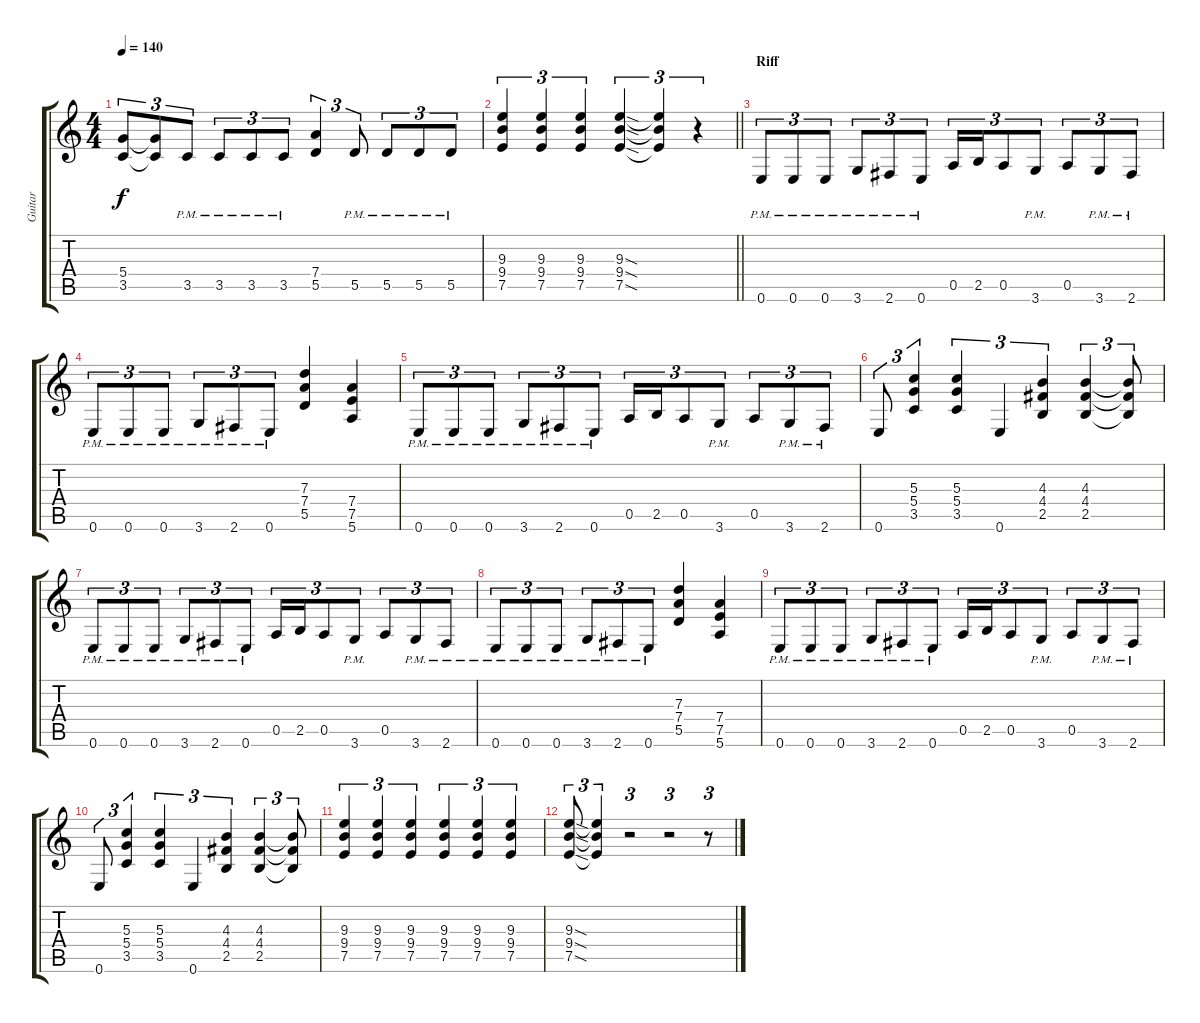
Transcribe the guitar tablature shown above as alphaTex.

\track ("Guitar" "Guitar") {instrument overdrivenguitar}
\staff {score tabs}
\tuning (E4 B3 G3 D3 A2 E2) {hide}
\ts (4 4)
\tempo 140
\clef g2
\ks c
(5.4 3.5).8{tu (3 2) dy f} (5.4{t} 3.5{t}).8{tu (3 2)} 3.5{pm}.8{tu (3 2)} 3.5{pm}.8{tu (3 2)} 3.5{pm}.8{tu (3 2)} 3.5{pm}.8{tu (3 2)} (7.4 5.5).4{tu (3 2)} 5.5{pm}.8{tu (3 2)} 5.5{pm}.8{tu (3 2)} 5.5{pm}.8{tu (3 2)} 5.5{pm}.8{tu (3 2)} |
\barLineRight lightlight
(9.3 9.4 7.5).4{tu (3 2)} (9.3 9.4 7.5).4{tu (3 2)} (9.3 9.4 7.5).4{tu (3 2)} (9.3{sod} 9.4{sod} 7.5{sod}).4{tu (3 2)} (9.3{t} 9.4{t} 7.5{t}).4{tu (3 2)} r.4{tu (3 2)} |
\section ("" "Riff")
0.6{pm}.8{tu (3 2)} 0.6{pm}.8{tu (3 2)} 0.6{pm}.8{tu (3 2)} 3.6{pm}.8{tu (3 2)} 2.6{pm}.8{tu (3 2)} 0.6{pm}.8{tu (3 2)} 0.5.16{tu (3 2)} 2.5.16{tu (3 2)} 0.5.8{tu (3 2)} 3.6{pm}.8{tu (3 2)} 0.5.8{tu (3 2)} 3.6{pm}.8{tu (3 2)} 2.6{pm}.8{tu (3 2)} |
0.6{pm}.8{tu (3 2)} 0.6{pm}.8{tu (3 2)} 0.6{pm}.8{tu (3 2)} 3.6{pm}.8{tu (3 2)} 2.6{pm}.8{tu (3 2)} 0.6{pm}.8{tu (3 2)} (7.3 7.4 5.5).4 (7.4 7.5 5.6).4 |
0.6{pm}.8{tu (3 2)} 0.6{pm}.8{tu (3 2)} 0.6{pm}.8{tu (3 2)} 3.6{pm}.8{tu (3 2)} 2.6{pm}.8{tu (3 2)} 0.6{pm}.8{tu (3 2)} 0.5.16{tu (3 2)} 2.5.16{tu (3 2)} 0.5.8{tu (3 2)} 3.6{pm}.8{tu (3 2)} 0.5.8{tu (3 2)} 3.6{pm}.8{tu (3 2)} 2.6{pm}.8{tu (3 2)} |
0.6.8{tu (3 2)} (5.3 5.4 3.5).4{tu (3 2)} (5.3 5.4 3.5).4{tu (3 2)} 0.6.4{tu (3 2)} (4.3 4.4 2.5).4{tu (3 2)} (4.3 4.4 2.5).4{tu (3 2)} (4.3{t} 4.4{t} 2.5{t}).8{tu (3 2)} |
0.6{pm}.8{tu (3 2)} 0.6{pm}.8{tu (3 2)} 0.6{pm}.8{tu (3 2)} 3.6{pm}.8{tu (3 2)} 2.6{pm}.8{tu (3 2)} 0.6{pm}.8{tu (3 2)} 0.5.16{tu (3 2)} 2.5.16{tu (3 2)} 0.5.8{tu (3 2)} 3.6{pm}.8{tu (3 2)} 0.5.8{tu (3 2)} 3.6{pm}.8{tu (3 2)} 2.6{pm}.8{tu (3 2)} |
0.6{pm}.8{tu (3 2)} 0.6{pm}.8{tu (3 2)} 0.6{pm}.8{tu (3 2)} 3.6{pm}.8{tu (3 2)} 2.6{pm}.8{tu (3 2)} 0.6{pm}.8{tu (3 2)} (7.3 7.4 5.5).4 (7.4 7.5 5.6).4 |
0.6{pm}.8{tu (3 2)} 0.6{pm}.8{tu (3 2)} 0.6{pm}.8{tu (3 2)} 3.6{pm}.8{tu (3 2)} 2.6{pm}.8{tu (3 2)} 0.6{pm}.8{tu (3 2)} 0.5.16{tu (3 2)} 2.5.16{tu (3 2)} 0.5.8{tu (3 2)} 3.6{pm}.8{tu (3 2)} 0.5.8{tu (3 2)} 3.6{pm}.8{tu (3 2)} 2.6{pm}.8{tu (3 2)} |
0.6.8{tu (3 2)} (5.3 5.4 3.5).4{tu (3 2)} (5.3 5.4 3.5).4{tu (3 2)} 0.6.4{tu (3 2)} (4.3 4.4 2.5).4{tu (3 2)} (4.3 4.4 2.5).4{tu (3 2)} (4.3{t} 4.4{t} 2.5{t}).8{tu (3 2)} |
(9.3 9.4 7.5).4{tu (3 2)} (9.3 9.4 7.5).4{tu (3 2)} (9.3 9.4 7.5).4{tu (3 2)} (9.3 9.4 7.5).4{tu (3 2)} (9.3 9.4 7.5).4{tu (3 2)} (9.3 9.4 7.5).4{tu (3 2)} |
(9.3{sod} 9.4{sod} 7.5{sod}).8{tu (3 2)} (9.3{t} 9.4{t} 7.5{t}).4{tu (3 2)} r.2{tu (3 2)} r.2{tu (3 2)} r.8{tu (3 2)}
